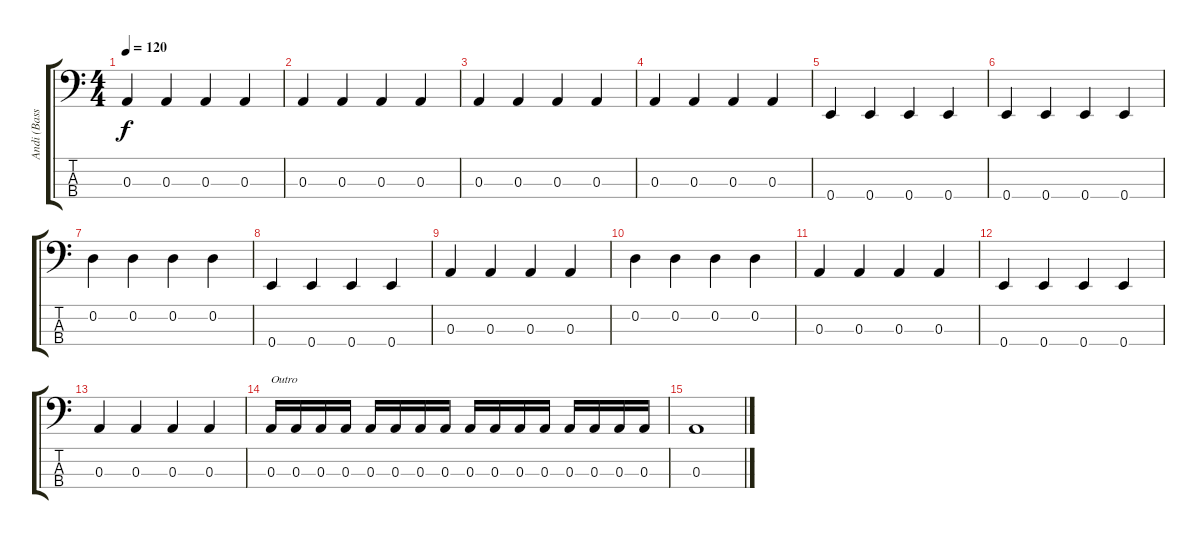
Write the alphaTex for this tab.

\track ("Andi (Bass)" "Andi (Bass") {instrument electricbasspick}
\staff {score tabs}
\tuning (G2 D2 A1 E1) {hide}
\ts (4 4)
\tempo 120
\clef f4
\ks c
0.3.4{dy f} 0.3.4 0.3.4 0.3.4 |
0.3.4 0.3.4 0.3.4 0.3.4 |
0.3.4 0.3.4 0.3.4 0.3.4 |
0.3.4 0.3.4 0.3.4 0.3.4 |
0.4.4 0.4.4 0.4.4 0.4.4 |
0.4.4 0.4.4 0.4.4 0.4.4 |
0.2.4 0.2.4 0.2.4 0.2.4 |
0.4.4 0.4.4 0.4.4 0.4.4 |
0.3.4 0.3.4 0.3.4 0.3.4 |
0.2.4 0.2.4 0.2.4 0.2.4 |
0.3.4 0.3.4 0.3.4 0.3.4 |
0.4.4 0.4.4 0.4.4 0.4.4 |
0.3.4 0.3.4 0.3.4 0.3.4 |
0.3.16{txt "Outro"} 0.3.16 0.3.16 0.3.16 0.3.16 0.3.16 0.3.16 0.3.16 0.3.16 0.3.16 0.3.16 0.3.16 0.3.16 0.3.16 0.3.16 0.3.16 |
0.3.1
